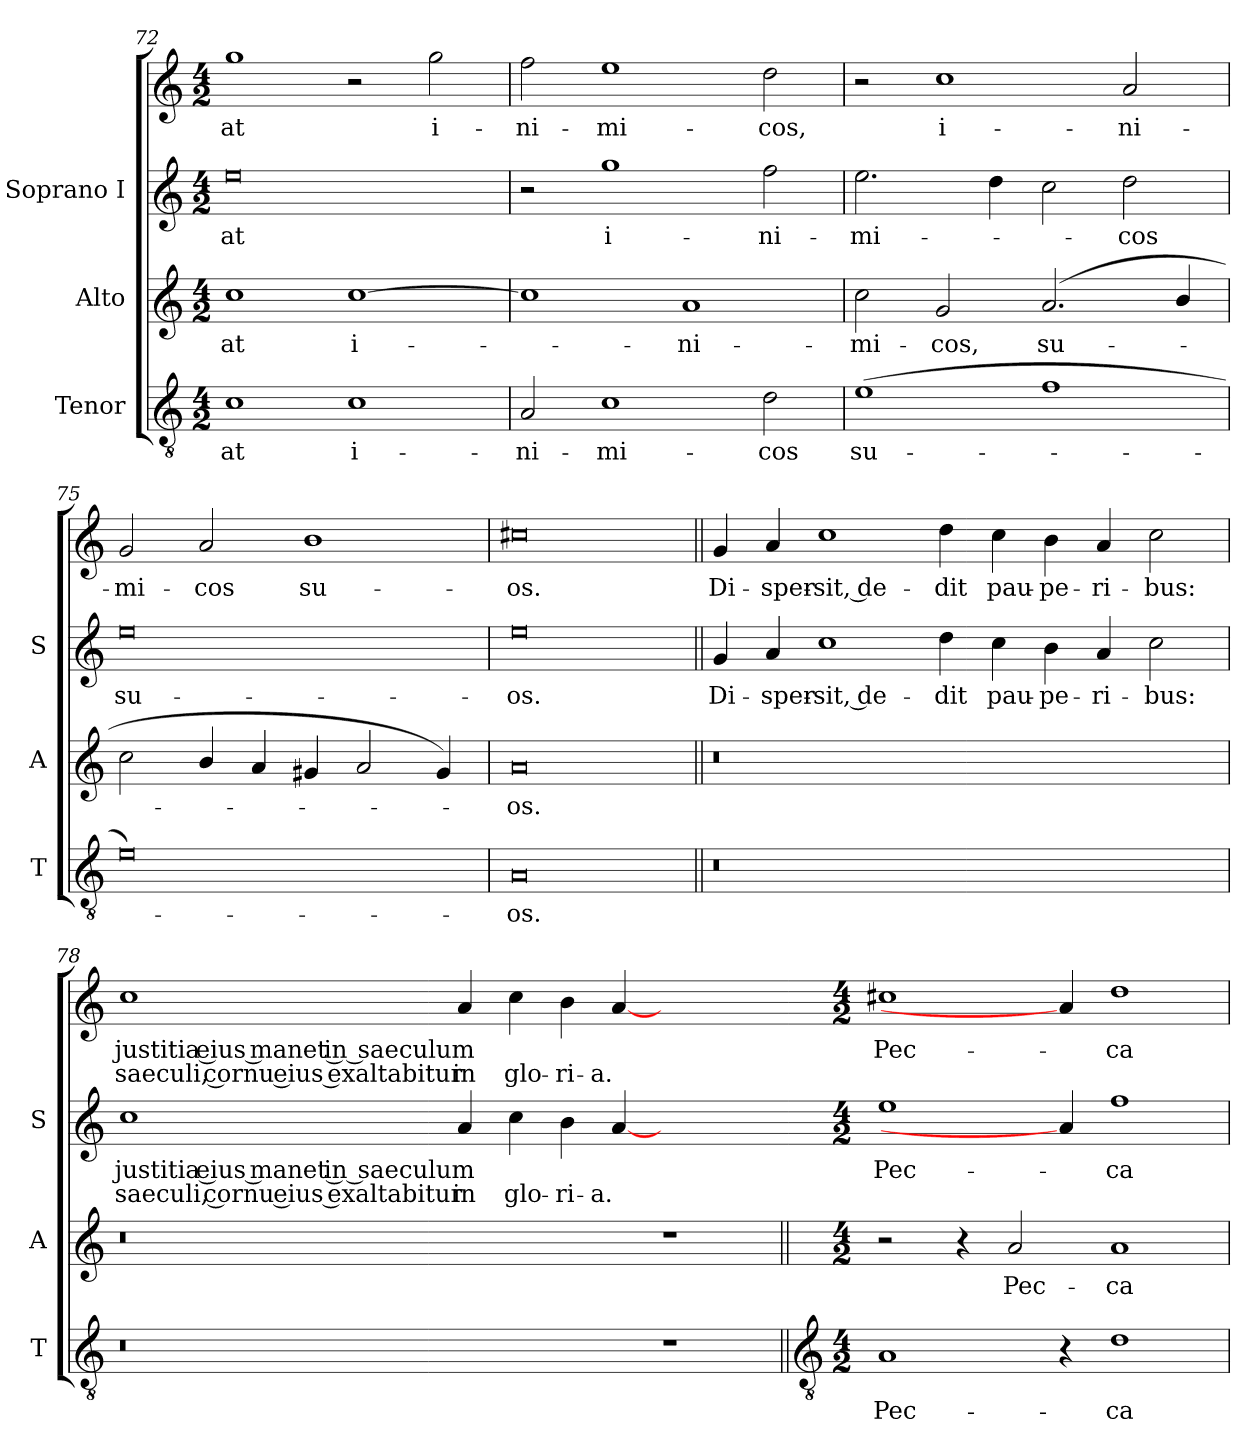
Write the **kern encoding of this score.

**kern	**text	**kern	**text	**kern	**text	**text	**kern	**text	**text
*part3	*part3	*part2	*part2	*part1	*part1	*part1	*part1	*part1	*part1
*staff4	*staff4	*staff3	*staff3	*staff2	*staff2	*staff2	*staff1	*staff1	*staff1
*I"Tenor	*	*I"Alto	*	*I"Soprano I	*	*	*	*	*
*I'T	*	*I'A	*	*I'S	*	*	*	*	*
!!LO:LB:g=z
*clefGv2	*	*clefG2	*	*clefG2	*	*	*clefG2	*	*
*k[]	*	*k[]	*	*k[]	*	*	*k[]	*	*
*C:	*	*C:	*	*C:	*	*	*C:	*	*
*M4/2	*	*M4/2	*	*M4/2	*	*	*M4/2	*	*
=72	=72	=72	=72	=72	=72	=72	=72	=72	=72
!	!LO:LY:b	!	!LO:LY:b	!	!LO:LY:b	!	!	!LO:LY:b	!
1c	-at	1cc	-at	0ee	-at	.	1gg	-at	.
!	!LO:LY:b	!	!LO:LY:b	!	!	!	!	!	!
1c	i-	[1cc	i-	.	.	.	2r	.	.
!	!	!	!	!	!	!	!	!LO:LY:b	!
.	.	.	.	.	.	.	2gg	i-	.
=73	=73	=73	=73	=73	=73	=73	=73	=73	=73
!	!LO:LY:b	!	!	!	!	!	!	!LO:LY:b	!
2A	-ni-	1cc]	.	2r	.	.	2ff	ni-	.
!	!LO:LY:b	!	!	!	!LO:LY:b	!	!	!LO:LY:b	!
1c	-mi-	.	.	1gg	i-	.	1ee	-mi-	.
!	!	!	!LO:LY:b	!	!	!	!	!	!
.	.	1a	ni-	.	.	.	.	.	.
!	!LO:LY:b	!	!	!	!LO:LY:b	!	!	!LO:LY:b	!
2d	-cos	.	.	2ff	-ni-	.	2dd	-cos,	.
=74	=74	=74	=74	=74	=74	=74	=74	=74	=74
!	!LO:LY:b	!	!LO:LY:b	!	!LO:LY:b	!	!	!	!
(>1e	su-	2cc	-mi-	2.ee	-mi-	.	2r	.	.
!	!	!	!LO:LY:b	!	!	!	!	!LO:LY:b	!
.	.	2g	-cos,	.	.	.	1cc	-i-	.
.	.	.	.	4dd	.	.	.	.	.
!	!	!	!LO:LY:b	!	!	!	!	!	!
1f	.	(<2.a	su-	2cc	.	.	.	.	.
!	!	!	!	!	!LO:LY:b	!	!	!LO:LY:b	!
.	.	.	.	2dd	cos	.	2a	-ni-	.
.	.	4b/	.	.	.	.	.	.	.
=75	=75	=75	=75	=75	=75	=75	=75	=75	=75
!	!	!	!	!	!LO:LY:b	!	!	!LO:LY:b	!
0e)	.	2cc	.	0ee	-su-	.	2g	mi-	.
!	!	!	!	!	!	!	!	!LO:LY:b	!
.	.	4b/	.	.	.	.	2a	-cos	.
.	.	4a	.	.	.	.	.	.	.
!	!	!	!	!	!	!	!	!LO:LY:b	!
.	.	4g#X	.	.	.	.	1b	su-	.
.	.	2a	.	.	.	.	.	.	.
.	.	4g#)	.	.	.	.	.	.	.
=76	=76	=76	=76	=76	=76	=76	=76	=76	=76
!	!LO:LY:b	!	!LO:LY:b	!	!LO:LY:b	!	!	!LO:LY:b	!
0A	os.	0a	os.	0ee	os.	.	0cc#X	-os.	.
!!LO:LB:g=z
=77||	=77||	=77||	=77||	=77||	=77||	=77||	=77||	=77||	=77||
*	*	*	*	*k[]	*	*	*k[]	*	*
*	*	*	*	*C:	*	*	*C:	*	*
!	!	!	!	!	!LO:LY:b	!	!	!LO:LY:b	!
0r	.	0r	.	4g	Di-	.	4g	Di-	.
!	!	!	!	!	!LO:LY:b	!	!	!LO:LY:b	!
.	.	.	.	4a	-sper-	.	4a	-sper-	.
!	!	!	!	!	!LO:LY:b	!	!	!LO:LY:b	!
.	.	.	.	1cc	-sit, de-	.	1cc	-sit, de-	.
!	!	!	!	!	!LO:LY:b	!	!	!LO:LY:b	!
.	.	.	.	4dd	-dit	.	4dd	-dit	.
!	!	!	!	!	!LO:LY:b	!	!	!LO:LY:b	!
.	.	.	.	4cc	pau-	.	4cc	pau-	.
!	!	!	!	!	!LO:LY:b	!	!	!LO:LY:b	!
1ryy	.	1ryy	.	4b	-pe-	.	4b	-pe-	.
!	!	!	!	!	!LO:LY:b	!	!	!LO:LY:b	!
.	.	.	.	4a	-ri-	.	4a	-ri-	.
!	!	!	!	!	!LO:LY:b	!	!	!LO:LY:b	!
.	.	.	.	2cc	-bus:	.	2cc	-bus:	.
=78	=78	=78	=78	=78	=78	=78	=78	=78	=78
!	!	!	!	!	!LO:LY:b	!LO:LY:b	!	!LO:LY:b	!LO:LY:b
0r	.	0r	.	1cc	justitia eius manet in saeculum	saeculi, cornu eius exaltabitur	1cc	justitia eius manet in saeculum	saeculi, cornu eius exaltabitur
!	!	!	!	!	!	!LO:LY:b	!	!	!LO:LY:b
.	.	.	.	4a	.	in	4a	.	in
!	!	!	!	!	!	!LO:LY:b	!	!	!LO:LY:b
.	.	.	.	4cc	.	glo-	4cc	.	glo-
!	!	!	!	!	!	!LO:LY:b	!	!	!LO:LY:b
.	.	.	.	4b	.	-ri-	4b	.	-ri-
!	!	!	!	!	!	!LO:LY:b	!	!	!LO:LY:b
.	.	.	.	[4a	.	-a.	[4a	.	-a.
1r	.	1r	.	1ryy	.	.	1ryy	.	.
!!LO:LB:g=z
=79||	=79-	=79||	=79-	=79-	=79-	=79-	=79-	=79-	=79-
*clefGv2	*	*	*	*	*	*	*	*	*
*k[]	*	*k[]	*	*k[]	*	*	*k[]	*	*
*C:	*	*C:	*	*C:	*	*	*C:	*	*
*M4/2	*	*M4/2	*	*M4/2	*	*	*M4/2	*	*
!	!LO:LY:b	!	!	!	!LO:LY:b	!	!	!LO:LY:b	!
1A	Pec-	2r	.	1ee	-Pec-	.	1cc#	Pec-	.
.	.	4r	.	.	.	.	.	.	.
!	!	!	!LO:LY:b	!	!	!	!	!	!
.	.	2a	Pec-	.	.	.	.	.	.
4r	.	.	.	4a]	.	.	4a]	.	.
!	!LO:LY:b	!	!LO:LY:b	!	!LO:LY:b	!	!	!LO:LY:b	!
1d	-ca-	1a	-ca-	1ff	-ca-	.	1dd	-ca-	.
=	=	=	=	=	=	=	=	=	=
*-	*-	*-	*-	*-	*-	*-	*-	*-	*-
